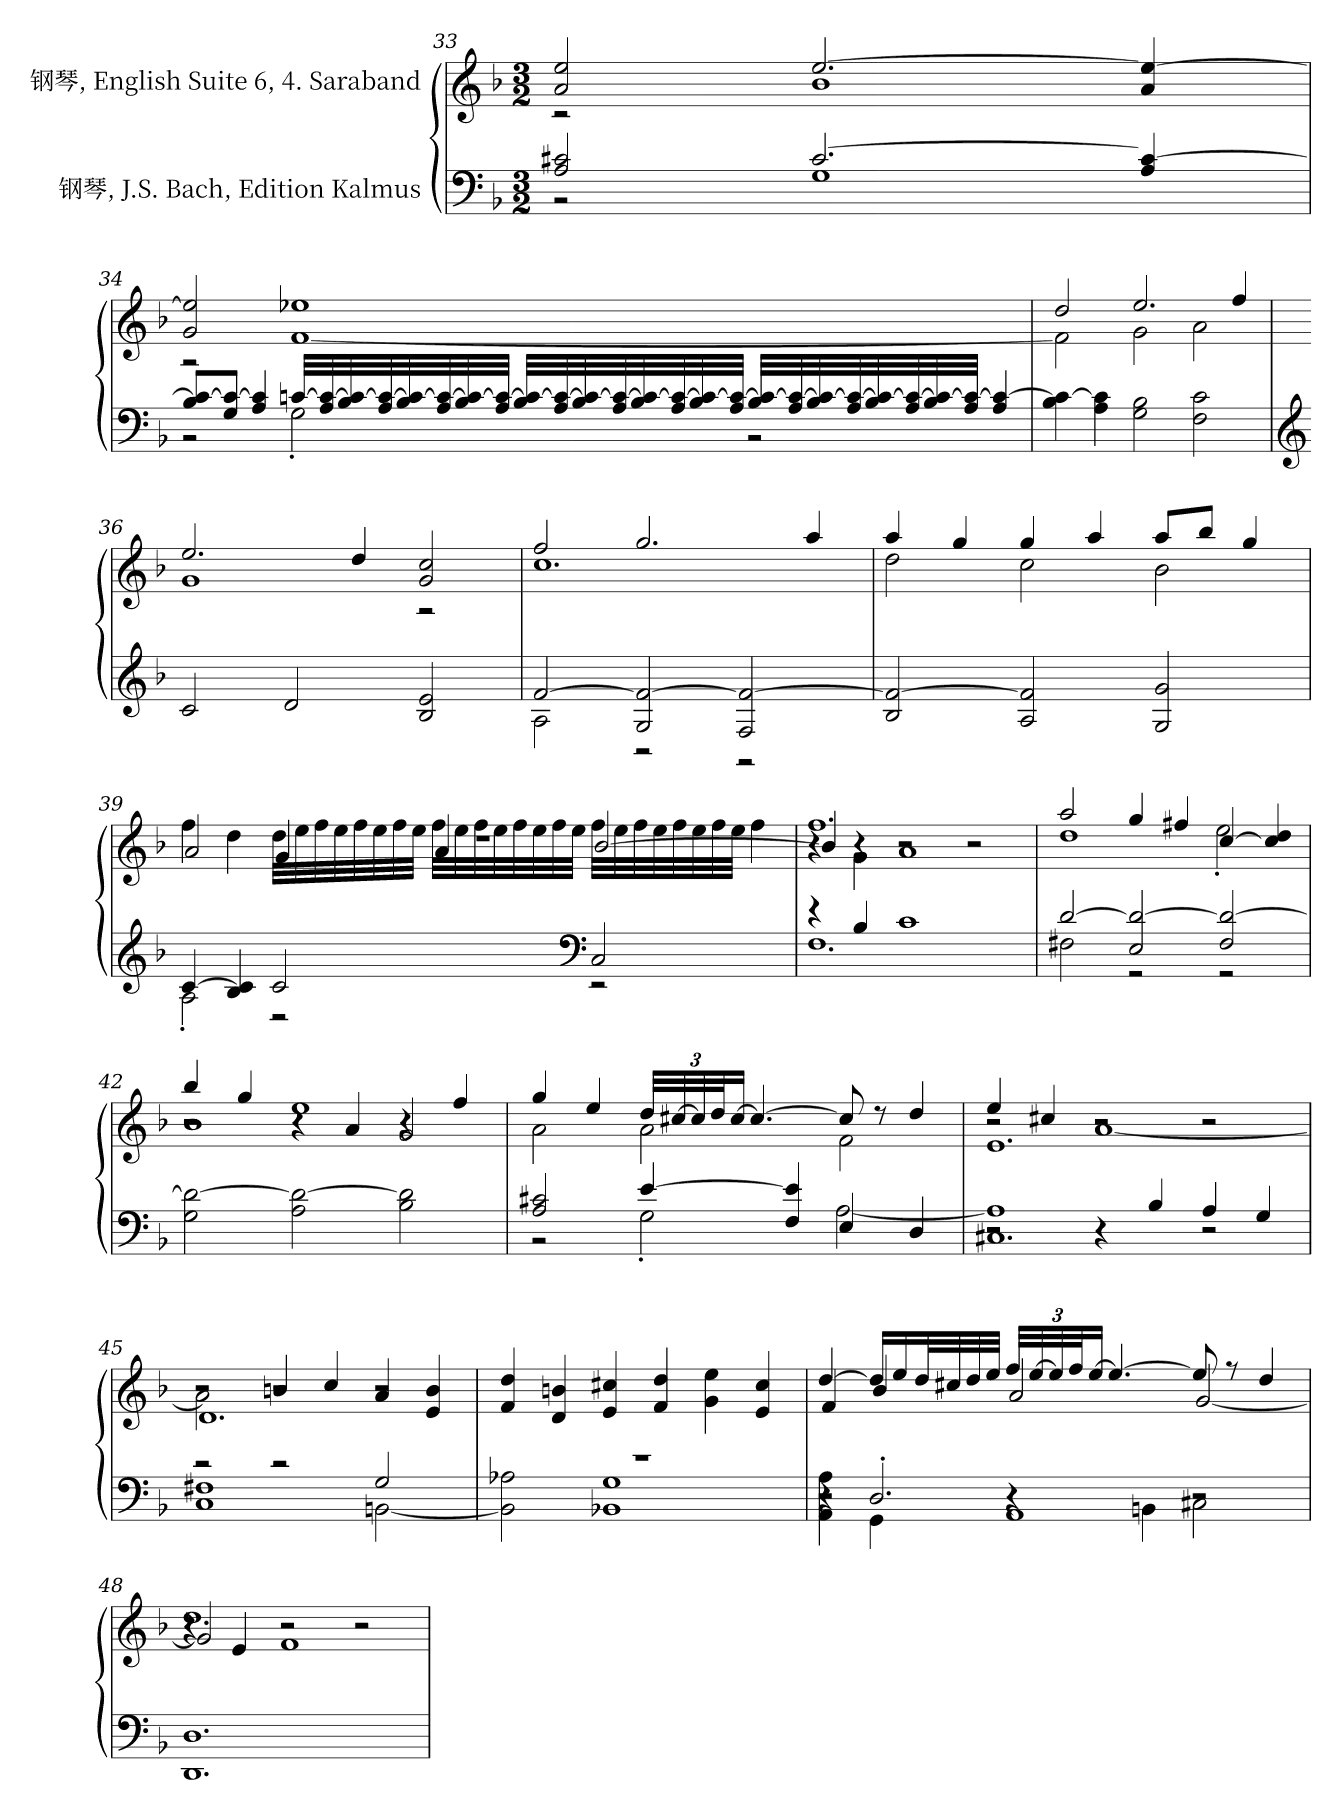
**kern	**kern
*part2	*part1
*staff2	*staff1
*I"钢琴, J.S. Bach, Edition Kalmus	*I"钢琴, English Suite 6, 4. Saraband
!!LO:LB:g=z
*clefF4	*clefG2
*k[b-]	*k[b-]
*M3/2	*M3/2
=33	=33
*^	*^
2A/ 2c#X/	2r	2a/ 2ee/	2r
[2.c#/	1G	[2.ee/	1b-
4A/ 4c#/_	.	4a/ 4ee/_	.
!!LO:LB:g=z	!!
=34	=34	=34	=34
8B-/ 8c#/_L	2r	2g/ 2ee/]	2r
8G/ 8c#/_J	.	.	.
4A/ 4c#/]	.	.	.
[32cn/LLL	2G'\	1ee-X	[1f
32A/ 32c/_	.	.	.
32B-/ 32c/_	.	.	.
32A/ 32c/_	.	.	.
32B-/ 32c/_	.	.	.
32A/ 32c/_	.	.	.
32B-/ 32c/_	.	.	.
32A/ 32c/_JJJ	.	.	.
32B-/ 32c/_LLL	.	.	.
32A/ 32c/_	.	.	.
32B-/ 32c/_	.	.	.
32A/ 32c/_	.	.	.
32B-/ 32c/_	.	.	.
32A/ 32c/_	.	.	.
32B-/ 32c/_	.	.	.
32A/ 32c/_JJJ	.	.	.
32B-/ 32c/_LLL	2r	.	.
32A/ 32c/_	.	.	.
32B-/ 32c/_	.	.	.
32A/ 32c/_	.	.	.
32B-/ 32c/_	.	.	.
32A/ 32c/_	.	.	.
32B-/ 32c/_	.	.	.
32A/ 32c/_JJJ	.	.	.
4A/ 4c/_	.	.	.
*v	*v	*	*
!!LO:PB:g=z	!!
=35	=35	=35
4B-\ 4c\_	2dd/	2f\]
4A\ 4c\]	.	.
2G\ 2B-\	2.ee/	2g\
2F\ 2c\	.	2a\
.	4ff/	.
=36	=36	=36
*clefG2	*	*
2c/	2.ee/	1g
2d/	.	.
.	4dd/	.
2B-/ 2e/	2g/ 2cc/	2r
=37	=37	=37
*^	*	*
[2f/	2A\	2ff/	1.cc
2G/ 2f/_	2r	2.gg/	.
2F/ 2f/_	2r	.	.
.	.	4aa/	.
*v	*v	*	*
=38	=38	=38
2B-/ 2f/_	4aa/	2dd\
.	4gg/	.
2A/ 2f/]	4gg/	2cc\
.	4aa/	.
2G/ 2g/	8aa/L	2b-\
.	8bb-/J	.
.	4gg/	.
!!LO:LB:g=z
=39	=39	=39
*^	*	*^
[4c/	2A'\	1.r	4ff\	2a/
4B-/ 4c/]	.	.	4dd\	.
2c/	2r	.	32dd\LLL	4g/
.	.	.	32ee\	.
.	.	.	32ff\	.
.	.	.	32ee\	.
.	.	.	32ff\	.
.	.	.	32ee\	.
.	.	.	32ff\	.
.	.	.	32ee\JJJ	.
.	.	.	32ff\LLL	4a/
.	.	.	32ee\	.
.	.	.	32ff\	.
.	.	.	32ee\	.
.	.	.	32ff\	.
.	.	.	32ee\	.
.	.	.	32ff\	.
.	.	.	32ee\JJJ	.
*clefF4	*	*	*	*
2C/	2r	.	32ff\LLL	[2b-/
.	.	.	32ee\	.
.	.	.	32ff\	.
.	.	.	32ee\	.
.	.	.	32ff\	.
.	.	.	32ee\	.
.	.	.	32ff\	.
.	.	.	32ee\JJJ	.
.	.	.	4ff\	.
=40	=40	=40	=40	=40
4r	1.F	1.ff	4r	4b-/]
4B-/	.	.	4g\	4r
1c	.	.	1a	2r
.	.	.	.	2r
*	*	*	*v	*v
!!LO:LB:g=z
=41	=41	=41	=41
[2d/	2F#X\	2aa/	1dd
2E/ 2d/_	2r	4gg/	.
.	.	4ff#X/	.
2F#/ 2d/_	2r	[4cc/	2ee'\
.	.	4cc/] 4dd/	.
*v	*v	*	*
=42	=42	=42
*	*	*^
2G\ 2d\_	4bb-/	2r	1b-
.	4gg/	.	.
2A\ 2d\_	4r	1ee	.
.	4a/	.	.
2B-\ 2d\]	4r	.	2g/
.	4ff/	.	.
*	*	*v	*v
=43	=43	=43
*^	*	*
2A/ 2c#X/	2r	4gg/	2a\
.	.	4ee/	.
*	*	*Xbrackettup	*
[4e/	2G'\	48dd/LLL	2a\
.	.	[48cc#X/	.
.	.	48cc#/]	.
.	.	48dd/J	.
.	.	[24cc#/JJ	.
.	.	4.cc#/_	.
4F/ 4e/]	.	.	.
4E/	[2A\	8cc#/]	2f\
.	.	8r	.
4D/	.	4dd/	.
=44	=44	=44	=44
*	*^	*	*^
2r	1A]	1.C#X	4ee/	2r	1.e
.	.	.	4cc#X/	.	.
4r	.	.	2r	[1a	.
4B-/	.	.	.	.	.
4A/	2r	.	2r	.	.
4G/	.	.	.	.	.
*	*v	*v	*	*	*
!!LO:LB:g=z	!!	!!
=45	=45	=45	=45	=45
2r	1C 1F#X	2r	2a\]	1.d
2r	.	4bn/	2r	.
.	.	4cc/	.	.
2G/	[2BBn\	4a/	2r	.
.	.	4e/ 4b/	.	.
*	*	*v	*v	*v
=46	=46	=46
1.r	2BB\] 2A-X\	4f/ 4dd/
.	.	4d/ 4bn/
.	1BB-X 1G	4e/ 4cc#X/
.	.	4f/ 4dd/
.	.	4g\ 4ee\
.	.	4e/ 4cc#/
=47	=47	=47
*	*^	*^
4r	4AA\ 4A\	2r	[4dd/	4f/
2.D'/	4GG\	.	16dd/LL]	4b-/
.	.	.	16ee/	.
.	.	.	32dd/L	.
.	.	.	32cc#X/	.
.	.	.	32dd/	.
.	.	.	32ee/JJJ	.
.	4r	1AA	48ff/LLL	2a/
.	.	.	[48ee/	.
.	.	.	48ee/]	.
.	.	.	48ff/J	.
.	.	.	[24ee/JJ	.
.	.	.	4.ee/_	.
.	4BBn\	.	.	.
2r	2C#X\	.	8ee/]	[2g/
.	.	.	8r	.
.	.	.	4dd/	.
*v	*v	*v	*	*
=48	=48	=48
*	*	*^
1.DD 1.D	4r	1.dd	2g/]
.	4e/	.	.
.	1f	.	2r
.	.	.	2r
*	*v	*v	*v
=	=
*-	*-
